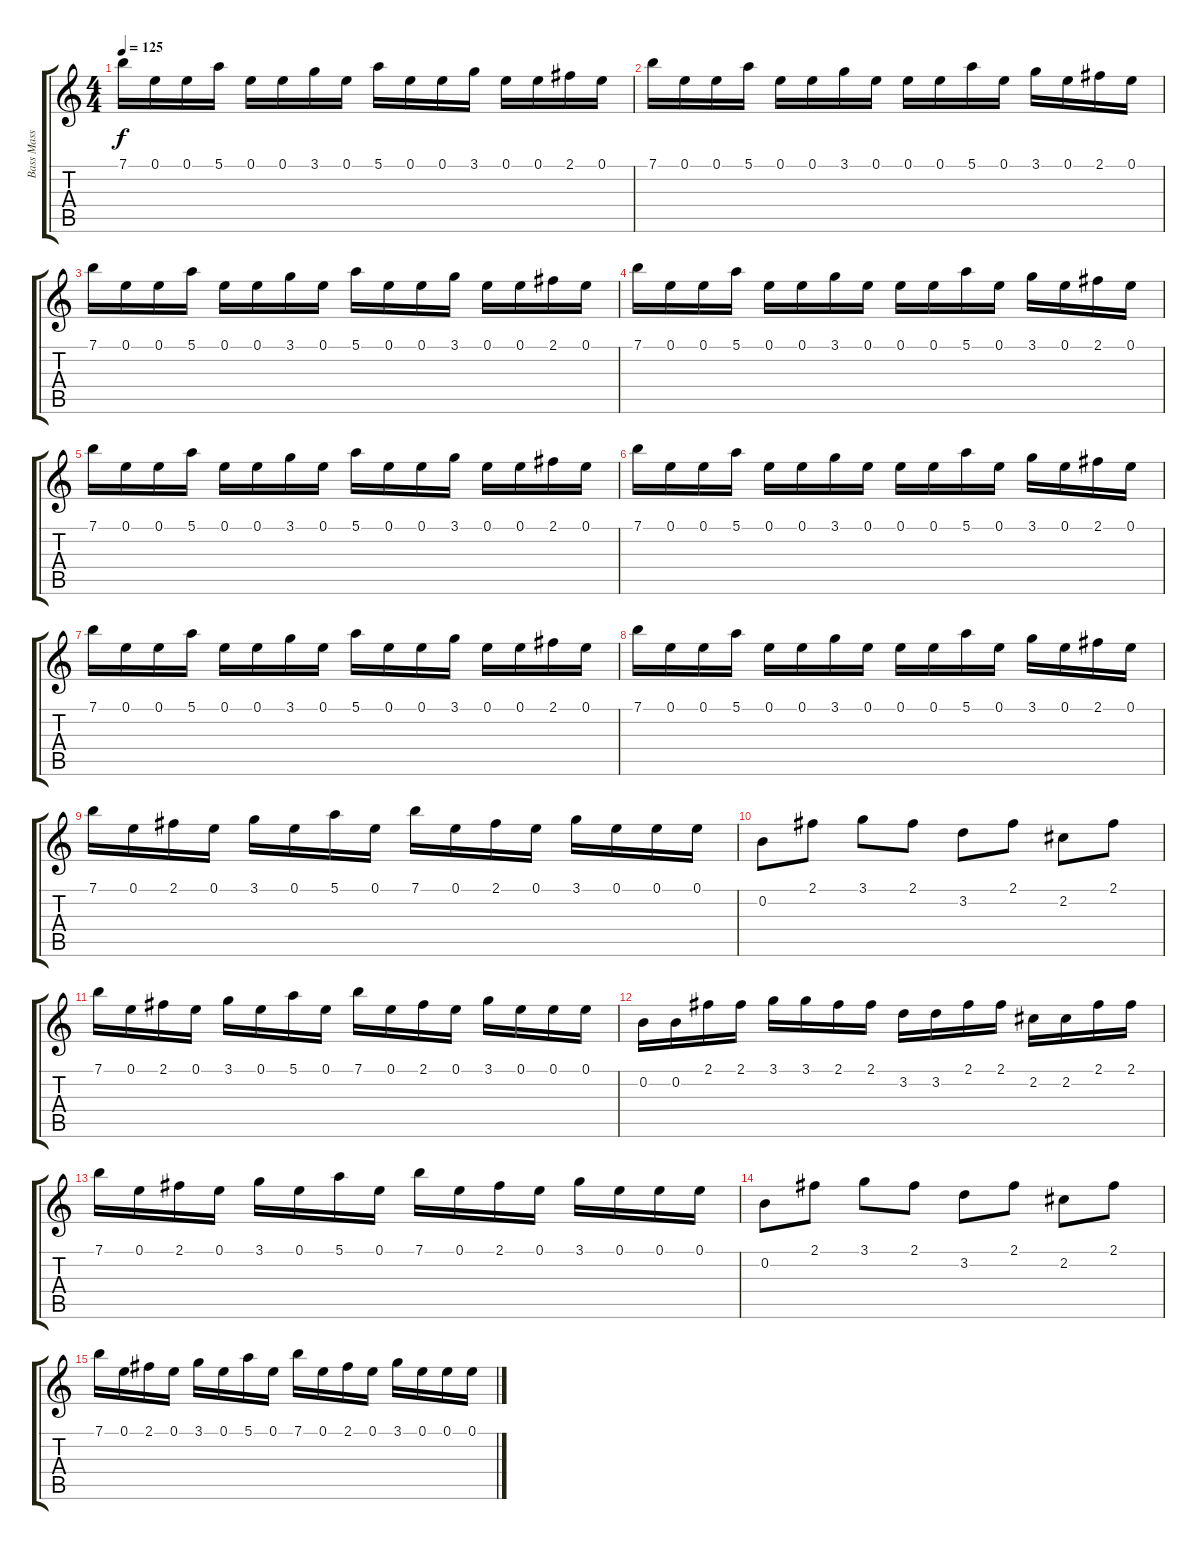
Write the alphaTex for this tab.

\track ("Bass Mass" "Bass Mass") {instrument overdrivenguitar}
\staff {score tabs}
\tuning (E4 B3 G3 D3 A2 E2) {hide}
\ts (4 4)
\tempo 125
\clef g2
\ks c
7.1.16{dy f} 0.1.16 0.1.16 5.1.16 0.1.16 0.1.16 3.1.16 0.1.16 5.1.16 0.1.16 0.1.16 3.1.16 0.1.16 0.1.16 2.1.16 0.1.16 |
7.1.16 0.1.16 0.1.16 5.1.16 0.1.16 0.1.16 3.1.16 0.1.16 0.1.16 0.1.16 5.1.16 0.1.16 3.1.16 0.1.16 2.1.16 0.1.16 |
7.1.16 0.1.16 0.1.16 5.1.16 0.1.16 0.1.16 3.1.16 0.1.16 5.1.16 0.1.16 0.1.16 3.1.16 0.1.16 0.1.16 2.1.16 0.1.16 |
7.1.16 0.1.16 0.1.16 5.1.16 0.1.16 0.1.16 3.1.16 0.1.16 0.1.16 0.1.16 5.1.16 0.1.16 3.1.16 0.1.16 2.1.16 0.1.16 |
7.1.16 0.1.16 0.1.16 5.1.16 0.1.16 0.1.16 3.1.16 0.1.16 5.1.16 0.1.16 0.1.16 3.1.16 0.1.16 0.1.16 2.1.16 0.1.16 |
7.1.16 0.1.16 0.1.16 5.1.16 0.1.16 0.1.16 3.1.16 0.1.16 0.1.16 0.1.16 5.1.16 0.1.16 3.1.16 0.1.16 2.1.16 0.1.16 |
7.1.16 0.1.16 0.1.16 5.1.16 0.1.16 0.1.16 3.1.16 0.1.16 5.1.16 0.1.16 0.1.16 3.1.16 0.1.16 0.1.16 2.1.16 0.1.16 |
7.1.16 0.1.16 0.1.16 5.1.16 0.1.16 0.1.16 3.1.16 0.1.16 0.1.16 0.1.16 5.1.16 0.1.16 3.1.16 0.1.16 2.1.16 0.1.16 |
7.1.16{volume 15} 0.1.16 2.1.16 0.1.16 3.1.16 0.1.16 5.1.16 0.1.16 7.1.16 0.1.16 2.1.16 0.1.16 3.1.16 0.1.16 0.1.16 0.1.16 |
0.2.8 2.1.8 3.1.8 2.1.8 3.2.8 2.1.8 2.2.8 2.1.8 |
7.1.16{volume 15} 0.1.16 2.1.16 0.1.16 3.1.16 0.1.16 5.1.16 0.1.16 7.1.16 0.1.16 2.1.16 0.1.16 3.1.16 0.1.16 0.1.16 0.1.16 |
0.2.16 0.2.16 2.1.16 2.1.16 3.1.16 3.1.16 2.1.16 2.1.16 3.2.16 3.2.16 2.1.16 2.1.16 2.2.16 2.2.16 2.1.16 2.1.16 |
7.1.16{volume 15} 0.1.16 2.1.16 0.1.16 3.1.16 0.1.16 5.1.16 0.1.16 7.1.16 0.1.16 2.1.16 0.1.16 3.1.16 0.1.16 0.1.16 0.1.16 |
0.2.8 2.1.8 3.1.8 2.1.8 3.2.8 2.1.8 2.2.8 2.1.8 |
7.1.16{volume 15} 0.1.16 2.1.16 0.1.16 3.1.16 0.1.16 5.1.16 0.1.16 7.1.16 0.1.16 2.1.16 0.1.16 3.1.16 0.1.16 0.1.16 0.1.16
